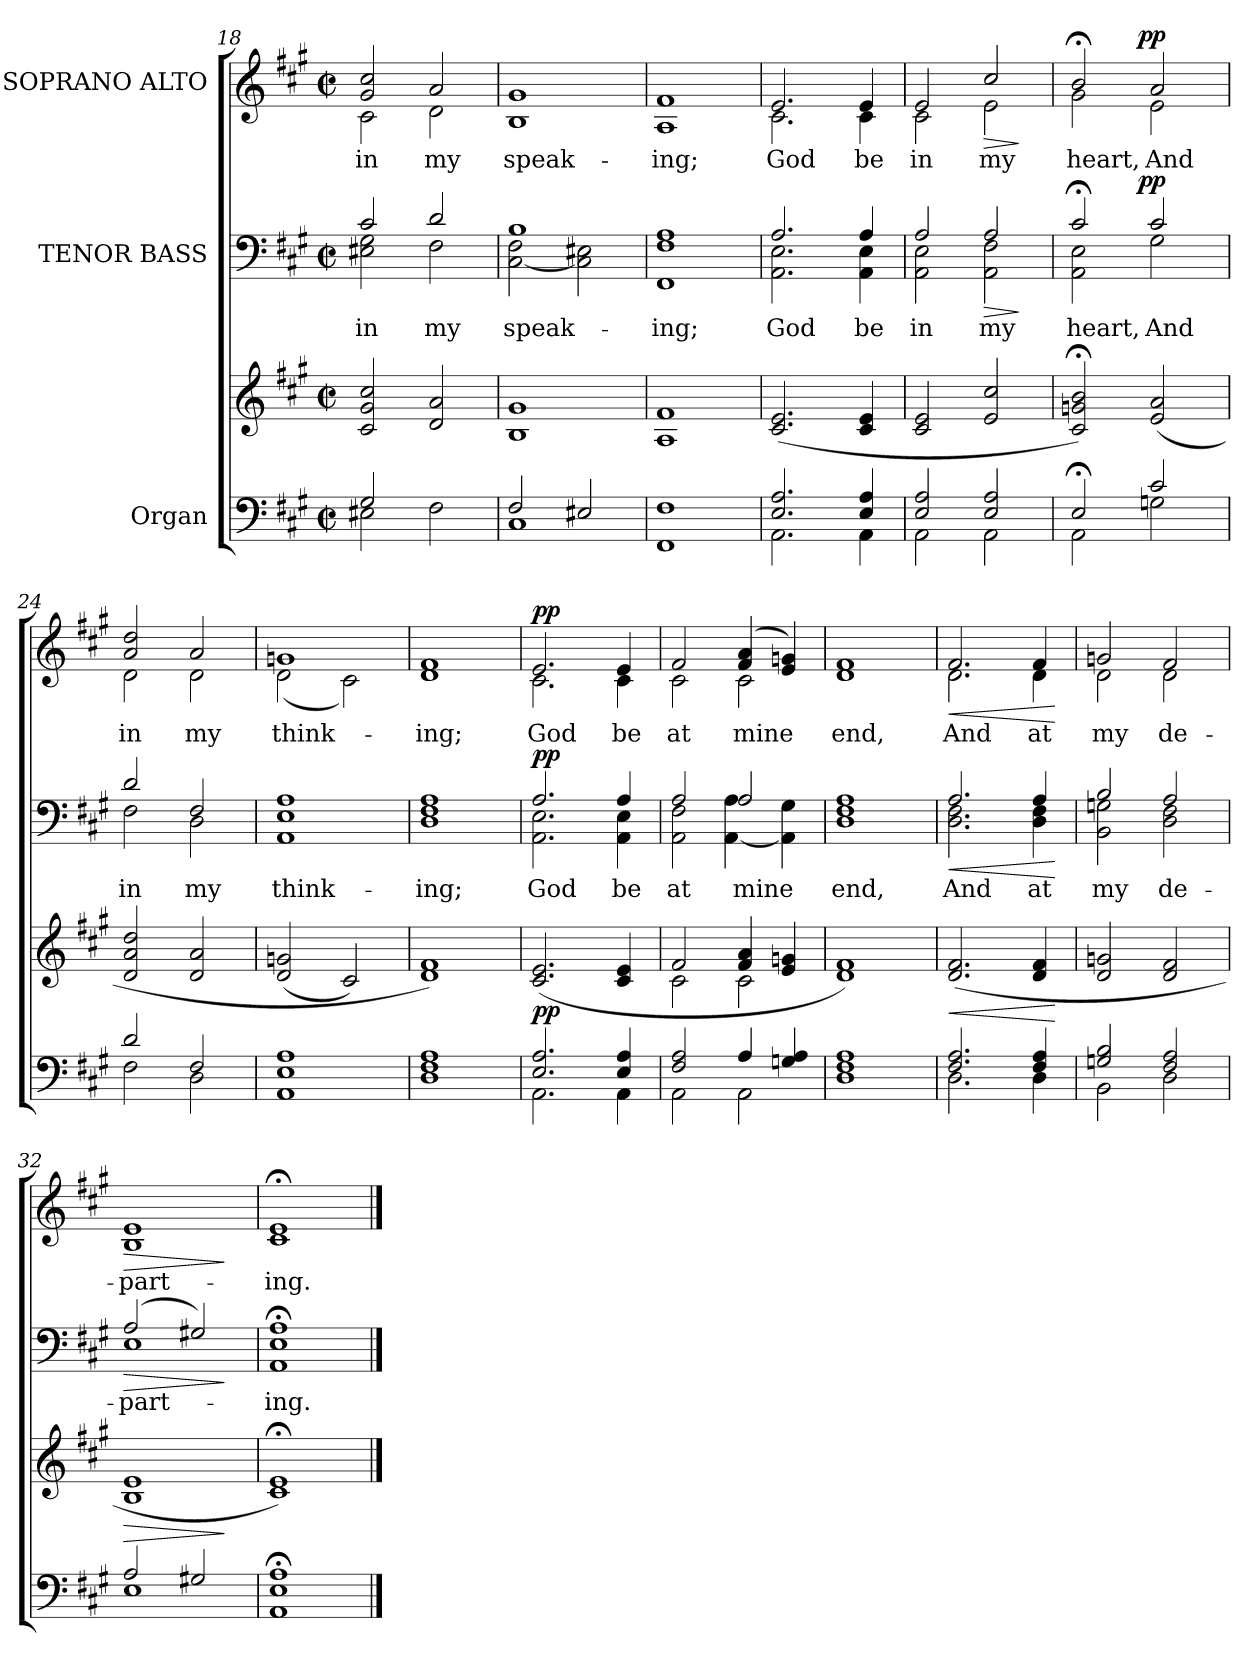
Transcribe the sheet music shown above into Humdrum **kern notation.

**kern	**kern	**dynam	**kern	**text	**dynam	**kern	**text	**dynam
*part3	*part3	*part3	*part2	*part2	*part2	*part1	*part1	*part1
*staff4	*staff3	*staff3/4	*staff2	*staff2	*staff2	*staff1	*staff1	*staff1
*I"Organ	*	*	*I"TENOR BASS	*	*	*I"SOPRANO ALTO	*	*
*clefF4	*clefG2	*	*clefF4	*	*	*clefG2	*	*
*k[f#c#g#]	*k[f#c#g#]	*	*k[f#c#g#]	*	*	*k[f#c#g#]	*	*
*A:	*A:	*	*A:	*	*	*A:	*	*
*M2/2	*M2/2	*	*M2/2	*	*	*M2/2	*	*
*met(c|)	*met(c|)	*	*met(c|)	*	*	*met(c|)	*	*
=18	=18	=18	=18	=18	=18	=18	=18	=18
*^	*	*	*	*	*	*	*	*
!	!	!	!	!	!LO:LY:a	!	!	!LO:LY:b	!
*	*	*	*	*^	*	*	*^	*	*
2G#/	2E#X\	2c#/ 2g#/ 2cc#/	.	2c#/	2E#X\ 2G#\	in	.	2g#/ 2cc#/	2c#\	in	.
!	!	!	!	!	!	!LO:LY:a	!	!	!	!LO:LY:b	!
2ryy	2F#\	2d/ 2a/	.	2d/	2F#\	my	.	2a/	2d\	my	.
=19	=19	=19	=19	=19	=19	=19	=19	=19	=19	=19	=19
!	!	!	!	!	!	!LO:LY:a	!	!	!	!LO:LY:b	!
*	*	*	*	*	*	*	*	*v	*v	*	*
2F#/	1C#	1B 1g#	.	1B	[<2C#\ 2F#\	speak-	.	1B 1g#	speak-	.
2E#X/	.	.	.	.	2C#\] 2E#X\	.	.	.	.	.
*v	*v	*	*	*	*	*	*	*	*	*
=20	=20	=20	=20	=20	=20	=20	=20	=20	=20
!	!	!	!	!	!LO:LY:a	!	!	!LO:LY:b	!
*	*	*	*v	*v	*	*	*	*	*
1FF# 1F#	1A 1f#	.	1FF# 1F# 1A	-ing;	.	1A 1f#	-ing;	.
!!LO:PB:g=z
=21	=21	=21	=21	=21	=21	=21	=21	=21
*^	*	*	*	*	*	*	*	*
!	!	!	!	!	!LO:LY:a	!	!	!LO:LY:b	!
*	*	*	*	*^	*	*	*^	*	*
2.E/ 2.A/	2.AA\	(<2.c#/ 2.e/	.	2.A/	2.AA\ 2.E\	God	.	2.e/	2.c#\	God	.
!	!	!	!	!	!	!LO:LY:a	!	!	!	!LO:LY:b	!
4E/ 4A/	4AA\	4c#/ 4e/	.	4A/	4AA\ 4E\	be	.	4e/	4c#\	be	.
=22	=22	=22	=22	=22	=22	=22	=22	=22	=22	=22	=22
!	!	!	!	!	!	!LO:LY:a	!	!	!	!LO:LY:b	!
2E/ 2A/	2AA\	2c#/ 2e/	.	2A/	2AA\ 2E\	in	.	2e/	2c#\	in	.
!	!	!	!	!	!	!LO:LY:a	!LO:HP:b	!	!	!LO:LY:b	!LO:HP:b
2E/ 2A/	2AA\	2e/ 2cc#/	.	2A/	2AA\ 2F#\	my	>	2cc#/	2e\	my	>
*	*	*	*	*v	*v	*	*	*	*	*	*
*v	*v	*	*	*	*	*	*v	*v	*	*
.	.	.	.	.	]	.	.	]
=23	=23	=23	=23	=23	=23	=23	=23	=23
*^	*	*	*	*	*	*	*	*
!	!	!	!	!	!LO:LY:a	!	!	!LO:LY:b	!
*	*	*	*	*^	*	*	*^	*	*
*	*	*	*	*	*^	*	*	*	*^	*	*
2E;</	2AA\	2c#/; 2gn/; 2b/;)	.	2c#;</	2AA\ 2E\	4...ryy	heart,	.	2b;</	2g#\	4...ryy	heart,	.
!	!	!	!	!	!	!	!	!LO:DY:b	!	!	!	!	!LO:DY:a
.	.	.	.	.	.	2ryy	.	pp	.	.	2ryy	.	pp
!	!	!	!	!	!	!	!LO:LY:a	!	!	!	!	!LO:LY:b	!
2c#/	2Gn\	(<2e/ 2a/	.	2c#/	2G#\	.	And	.	2a/	2e\	.	And	.
.	.	.	.	.	.	32ryy	.	.	.	.	32ryy	.	.
=24	=24	=24	=24	=24	=24	=24	=24	=24	=24	=24	=24	=24	=24
!	!	!	!	!	!	!	!LO:LY:a	!	!	!	!	!LO:LY:b	!
*	*	*	*	*	*v	*v	*	*	*	*	*	*	*
*	*	*	*	*	*	*	*	*	*v	*v	*	*
2d/	2F#\	2d/ 2a/ 2dd/	.	2d/	2F#\	in	.	2a/ 2dd/	2d\	in	.
!	!	!	!	!	!	!LO:LY:a	!	!	!	!LO:LY:b	!
2F#/	2D\	2d/ 2a/	.	2F#/	2D\	my	.	2a/	2d\	my	.
=25	=25	=25	=25	=25	=25	=25	=25	=25	=25	=25	=25
!	!	!	!	!	!	!LO:LY:a	!	!	!	!LO:LY:b	!
*v	*v	*	*	*v	*v	*	*	*	*	*	*
1AA 1E 1A	(<2d/ 2gn/	.	1AA 1E 1A	think-	.	1gn	(<2d\	think-	.
.	2c#/)	.	.	.	.	.	2c#\)	.	.
=26	=26	=26	=26	=26	=26	=26	=26	=26	=26
!	!	!	!	!LO:LY:a	!	!	!	!LO:LY:b	!
*	*	*	*	*	*	*v	*v	*	*
1D 1F# 1A	1d 1f#)	.	1D 1F# 1A	-ing;	.	1d 1f#	-ing;	.
!!LO:LB:g=z
=27	=27	=27	=27	=27	=27	=27	=27	=27
*^	*	*	*	*	*	*	*	*
!	!	!	!	!	!	!	!LO:TX:a:t=2 7	!	!
!	!	!	!LO:DY:b	!	!LO:LY:a	!LO:DY:b	!	!LO:LY:b	!LO:DY:a
*	*	*	*	*^	*	*	*^	*	*
2.E/ 2.A/	2.AA\	(2.c#/ 2.e/	pp	2.A/	2.AA\ 2.E\	God	pp	2.e/	2.c#\	God	pp
!	!	!	!	!	!	!LO:LY:a	!	!	!	!LO:LY:b	!
4E/ 4A/	4AA\	4c#/ 4e/	.	4A/	4AA\ 4E\	be	.	4e/	4c#\	be	.
=28	=28	=28	=28	=28	=28	=28	=28	=28	=28	=28	=28
*	*	*^	*	*	*	*	*	*	*	*	*
!	!	!	!	!	!	!	!LO:LY:a	!	!	!	!LO:LY:b	!
2F#/ 2A/	2AA\	2f#/	2c#\	.	2A/	2AA\ 2F#\	at	.	2f#/	2c#\	at	.
!	!	!	!	!	!	!	!LO:LY:a	!	!	!	!LO:LY:b	!
4A/	2AA\	4f#/ 4a/	2c#\	.	2A/	[<4AA\ 4A\	mine	.	(4f#/ 4a/	2c#\	mine	.
4Gn/ 4A/	.	4e/ 4gn/	.	.	.	4AA\] 4G#\	.	.	4e/ 4gn/)	.	.	.
*v	*v	*	*	*	*	*	*	*	*v	*v	*	*
*	*v	*v	*	*	*	*	*	*	*	*
=29	=29	=29	=29	=29	=29	=29	=29	=29	=29
!	!	!	!	!	!LO:LY:a	!	!	!LO:LY:b	!
*	*	*	*v	*v	*	*	*	*	*
1D 1F# 1A	1d 1f#)	.	1D 1F# 1A	end,	.	1d 1f#	end,	.
=30	=30	=30	=30	=30	=30	=30	=30	=30
*^	*	*	*	*	*	*	*	*
!	!	!	!LO:HP:b	!	!LO:LY:a	!LO:HP:b	!	!LO:LY:b	!LO:HP:b
*	*	*	*	*^	*	*	*^	*	*
2.F#/ 2.A/	2.D\	(2.d/ 2.f#/	<	2.A/	2.D\ 2.F#\	And	<	2.f#/	2.d\	And	<
!	!	!	!	!	!	!LO:LY:a	!	!	!	!LO:LY:b	!
4F#/ 4A/	4D\	4d/ 4f#/	.	4A/	4D\ 4F#\	at	.	4f#/	4d\	at	.
*	*	*	*	*v	*v	*	*	*	*	*	*
*v	*v	*	*	*	*	*	*v	*v	*	*
.	.	[	.	.	[	.	.	[
=31	=31	=31	=31	=31	=31	=31	=31	=31
*^	*	*	*	*	*	*	*	*
!	!	!	!	!	!LO:LY:a	!	!	!LO:LY:b	!
*	*	*	*	*^	*	*	*^	*	*
2Gn/ 2B/	2BB\	2d/ 2gn/	.	2B/	2BB\ 2Gn\	my	.	2gn/	2d\	my	.
!	!	!	!	!	!	!LO:LY:a	!	!	!	!LO:LY:b	!
2F#/ 2A/	2D\	2d/ 2f#/	.	2A/	2D\ 2F#\	de-	.	2f#/	2d\	de-	.
=32	=32	=32	=32	=32	=32	=32	=32	=32	=32	=32	=32
!	!	!	!LO:HP:b	!	!	!LO:LY:a	!LO:HP:b	!	!	!LO:LY:b	!LO:HP:b
*	*	*	*	*	*	*	*	*v	*v	*	*
2A/	1E	1B 1e	>	(2A/	1E	-part-	>	1B 1e	-part-	>
2G#X/	.	.	.	2G#X/)	.	.	.	.	.	.
*v	*v	*	*	*v	*v	*	*	*	*	*
.	.	]	.	.	]	.	.	]
=33	=33	=33	=33	=33	=33	=33	=33	=33
!	!	!	!	!LO:LY:a	!	!	!LO:LY:b	!
1AA;< 1E;< 1A;<	1c#; 1e;)	.	1AA;< 1E;< 1A;<	-ing.	.	1c#; 1e;	-ing.	.
==	==	==	==	==	==	==	==	==
*-	*-	*-	*-	*-	*-	*-	*-	*-
